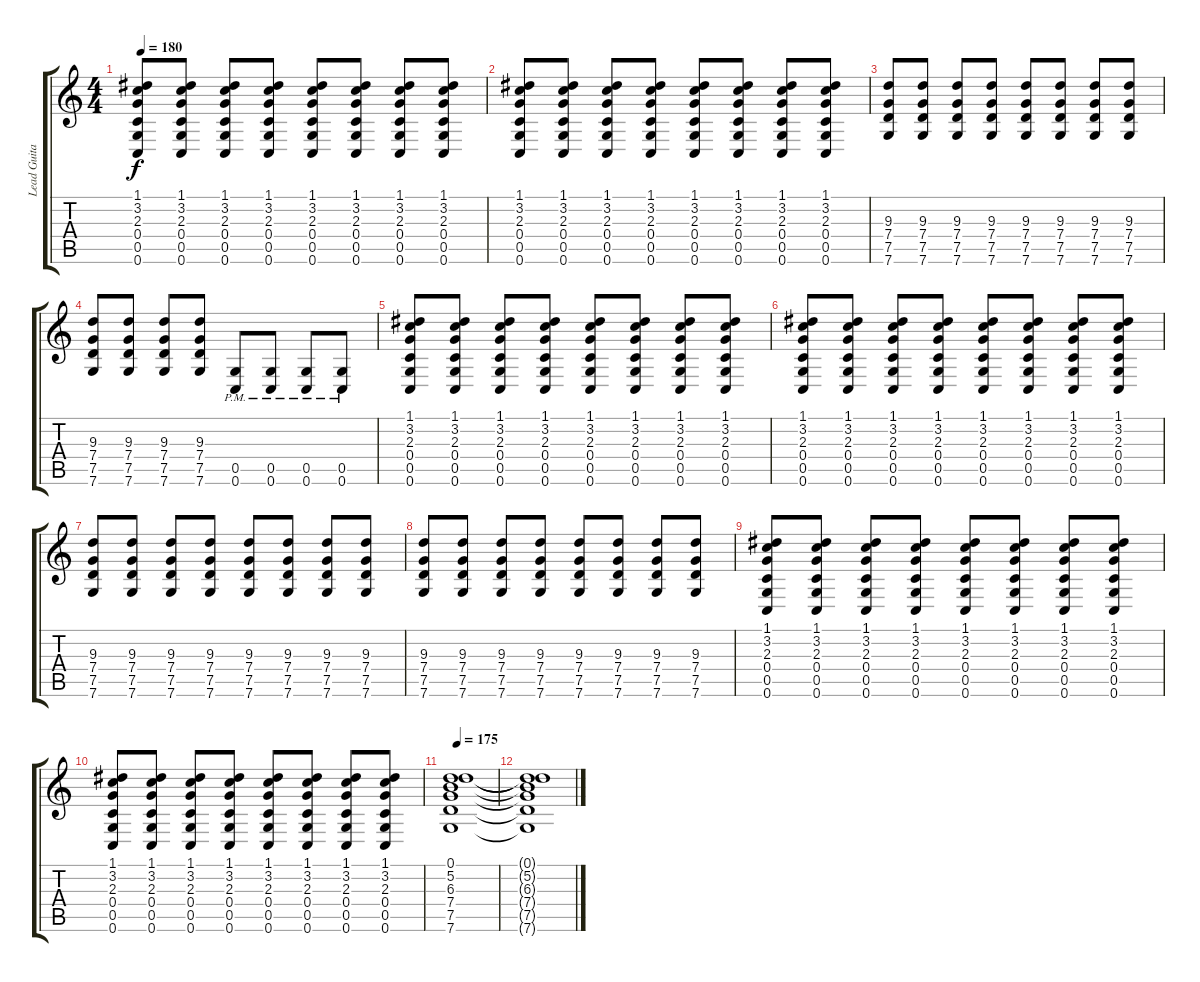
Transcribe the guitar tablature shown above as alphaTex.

\track ("Lead Guitar 2" "Lead Guita") {instrument distortionguitar}
\staff {score tabs}
\tuning (D4 A3 F3 C3 G2 C2) {hide}
\ts (4 4)
\tempo 180
\clef g2
\ks c
(1.1 3.2 2.3 0.4 0.5 0.6).8{dy f} (1.1 3.2 2.3 0.4 0.5 0.6).8 (1.1 3.2 2.3 0.4 0.5 0.6).8 (1.1 3.2 2.3 0.4 0.5 0.6).8 (1.1 3.2 2.3 0.4 0.5 0.6).8 (1.1 3.2 2.3 0.4 0.5 0.6).8 (1.1 3.2 2.3 0.4 0.5 0.6).8 (1.1 3.2 2.3 0.4 0.5 0.6).8 |
(1.1 3.2 2.3 0.4 0.5 0.6).8 (1.1 3.2 2.3 0.4 0.5 0.6).8 (1.1 3.2 2.3 0.4 0.5 0.6).8 (1.1 3.2 2.3 0.4 0.5 0.6).8 (1.1 3.2 2.3 0.4 0.5 0.6).8 (1.1 3.2 2.3 0.4 0.5 0.6).8 (1.1 3.2 2.3 0.4 0.5 0.6).8 (1.1 3.2 2.3 0.4 0.5 0.6).8 |
(9.3 7.4 7.5 7.6).8 (9.3 7.4 7.5 7.6).8 (9.3 7.4 7.5 7.6).8 (9.3 7.4 7.5 7.6).8 (9.3 7.4 7.5 7.6).8 (9.3 7.4 7.5 7.6).8 (9.3 7.4 7.5 7.6).8 (9.3 7.4 7.5 7.6).8 |
(9.3 7.4 7.5 7.6).8 (9.3 7.4 7.5 7.6).8 (9.3 7.4 7.5 7.6).8 (9.3 7.4 7.5 7.6).8 (0.5{pm} 0.6{pm}).8 (0.5{pm} 0.6{pm}).8 (0.5{pm} 0.6{pm}).8 (0.5{pm} 0.6{pm}).8 |
(1.1 3.2 2.3 0.4 0.5 0.6).8 (1.1 3.2 2.3 0.4 0.5 0.6).8 (1.1 3.2 2.3 0.4 0.5 0.6).8 (1.1 3.2 2.3 0.4 0.5 0.6).8 (1.1 3.2 2.3 0.4 0.5 0.6).8 (1.1 3.2 2.3 0.4 0.5 0.6).8 (1.1 3.2 2.3 0.4 0.5 0.6).8 (1.1 3.2 2.3 0.4 0.5 0.6).8 |
(1.1 3.2 2.3 0.4 0.5 0.6).8 (1.1 3.2 2.3 0.4 0.5 0.6).8 (1.1 3.2 2.3 0.4 0.5 0.6).8 (1.1 3.2 2.3 0.4 0.5 0.6).8 (1.1 3.2 2.3 0.4 0.5 0.6).8 (1.1 3.2 2.3 0.4 0.5 0.6).8 (1.1 3.2 2.3 0.4 0.5 0.6).8 (1.1 3.2 2.3 0.4 0.5 0.6).8 |
(9.3 7.4 7.5 7.6).8 (9.3 7.4 7.5 7.6).8 (9.3 7.4 7.5 7.6).8 (9.3 7.4 7.5 7.6).8 (9.3 7.4 7.5 7.6).8 (9.3 7.4 7.5 7.6).8 (9.3 7.4 7.5 7.6).8 (9.3 7.4 7.5 7.6).8 |
(9.3 7.4 7.5 7.6).8 (9.3 7.4 7.5 7.6).8 (9.3 7.4 7.5 7.6).8 (9.3 7.4 7.5 7.6).8 (9.3 7.4 7.5 7.6).8 (9.3 7.4 7.5 7.6).8 (9.3 7.4 7.5 7.6).8 (9.3 7.4 7.5 7.6).8 |
(1.1 3.2 2.3 0.4 0.5 0.6).8 (1.1 3.2 2.3 0.4 0.5 0.6).8 (1.1 3.2 2.3 0.4 0.5 0.6).8 (1.1 3.2 2.3 0.4 0.5 0.6).8 (1.1 3.2 2.3 0.4 0.5 0.6).8 (1.1 3.2 2.3 0.4 0.5 0.6).8 (1.1 3.2 2.3 0.4 0.5 0.6).8 (1.1 3.2 2.3 0.4 0.5 0.6).8 |
(1.1 3.2 2.3 0.4 0.5 0.6).8 (1.1 3.2 2.3 0.4 0.5 0.6).8 (1.1 3.2 2.3 0.4 0.5 0.6).8 (1.1 3.2 2.3 0.4 0.5 0.6).8 (1.1 3.2 2.3 0.4 0.5 0.6).8 (1.1 3.2 2.3 0.4 0.5 0.6).8 (1.1 3.2 2.3 0.4 0.5 0.6).8 (1.1 3.2 2.3 0.4 0.5 0.6).8 |
\tempo 175
(0.1 5.2 6.3 7.4 7.5 7.6).1 |
(0.1{t} 5.2{t} 6.3{t} 7.4{t} 7.5{t} 7.6{t}).1
